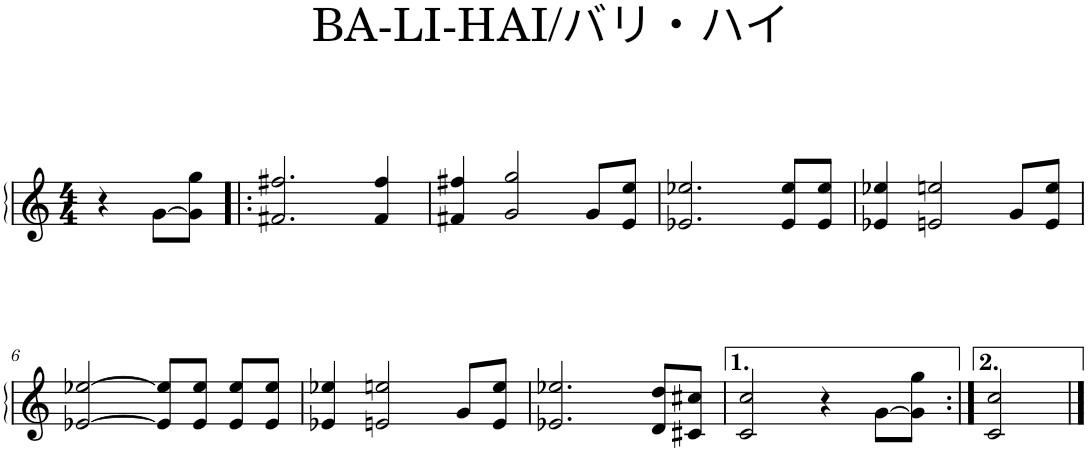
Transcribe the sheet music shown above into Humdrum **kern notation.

**kern
*part1
*staff1
*I"Horn
*I'Hn.
*clefG2
*Trd4c7
*k[]
*M4/4
=1
4r
[>8g\L
8g\] 8gg\J
=2!|:
2.f#X/ 2.ff#X/
4f#/ 4ff#/
=3
4f#X/ 4ff#X/
2g/ 2gg/
8g/L
8e/ 8ee/J
=4
2.e-X/ 2.ee-X/
8e-/ 8ee-/L
8e-/ 8ee-/J
=5
4e-X/ 4ee-X/
2en/ 2een/
8g/L
8e/ 8ee/J
!!LO:LB:g=z
=6
[>2e-X/ [>2ee-X/
8e-/] 8ee-/]L
8e-/ 8ee-/J
8e-/ 8ee-/L
8e-/ 8ee-/J
=7
4e-X/ 4ee-X/
2en/ 2een/
8g/L
8e/ 8ee/J
=8
2.e-X/ 2.ee-X/
8d/ 8dd/L
8c#X/ 8cc#X/J
=9
2c/ 2cc/
4r
[>8g\L
8g\] 8gg\J
=10:|!
2c/ 2cc/
==
*-
